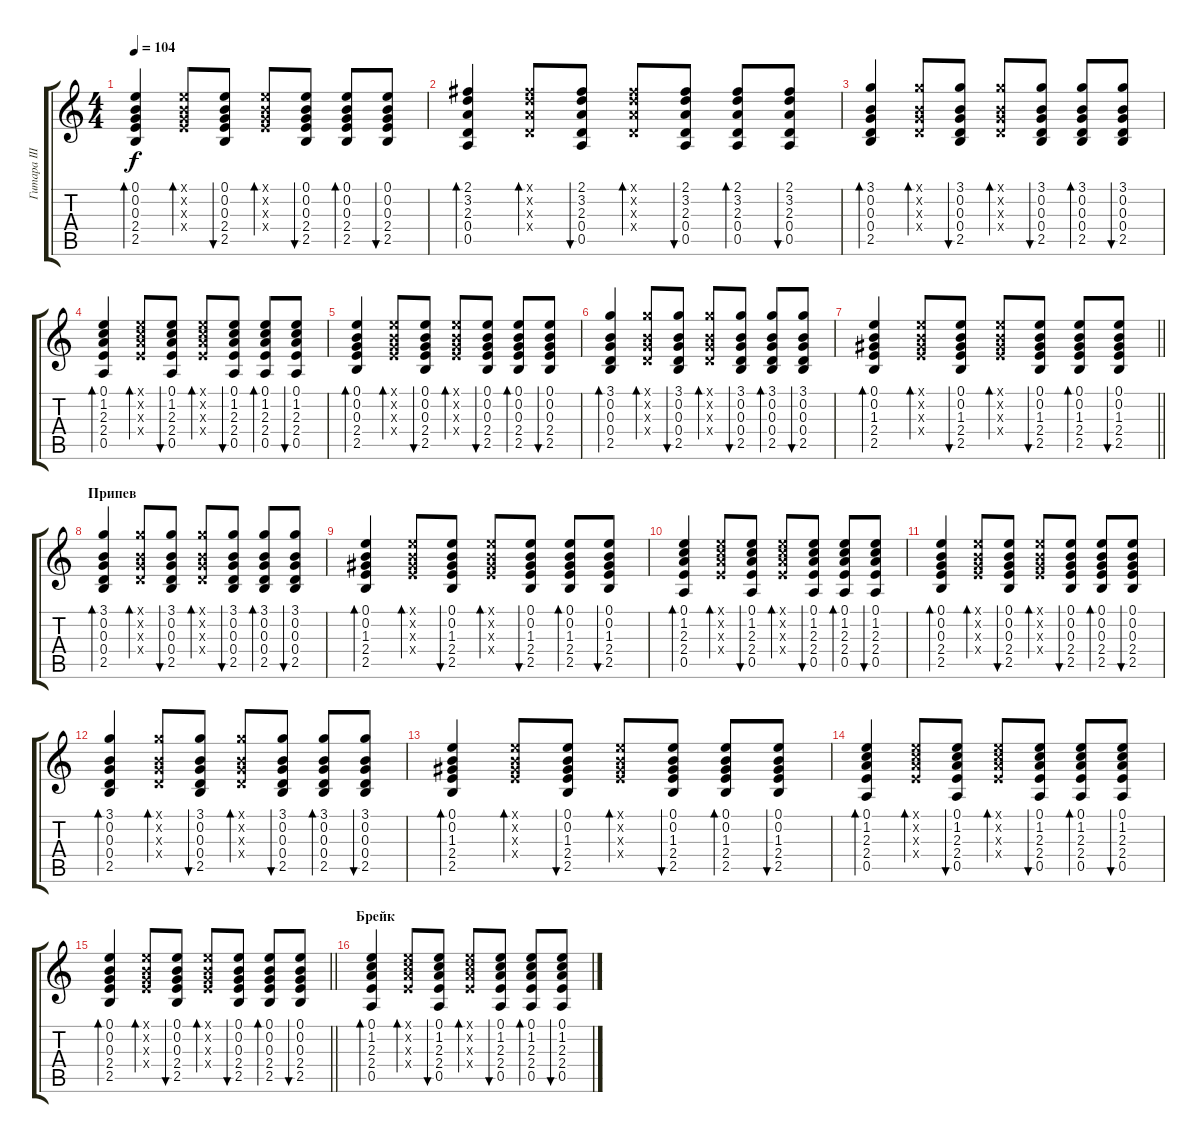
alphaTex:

\track ("Гитара III" "Гитара III") {instrument electricguitarclean}
\staff {score tabs}
\tuning (E4 B3 G3 D3 A2 E2) {hide}
\ts (4 4)
\tempo 104
\clef g2
\ks c
(0.1 0.2 0.3 2.4 2.5).4{bd 60 dy f} (0.1{x} 0.2{x} 0.3{x} 2.4{x}).8{bd 60} (0.1 0.2 0.3 2.4 2.5).8{bu 60} (0.1{x} 0.2{x} 0.3{x} 2.4{x}).8{bd 60} (0.1 0.2 0.3 2.4 2.5).8{bu 60} (0.1 0.2 0.3 2.4 2.5).8{bd 60} (0.1 0.2 0.3 2.4 2.5).8{bu 60} |
(2.1 3.2 2.3 0.4 0.5).4{bd 60} (2.1{x} 3.2{x} 2.3{x} 0.4{x}).8{bd 60} (2.1 3.2 2.3 0.4 0.5).8{bu 60} (2.1{x} 3.2{x} 2.3{x} 0.4{x}).8{bd 60} (2.1 3.2 2.3 0.4 0.5).8{bu 60} (2.1 3.2 2.3 0.4 0.5).8{bd 60} (2.1 3.2 2.3 0.4 0.5).8{bu 60} |
(3.1 0.2 0.3 0.4 2.5).4{bd 60} (3.1{x} 0.2{x} 0.3{x} 0.4{x}).8{bd 60} (3.1 0.2 0.3 0.4 2.5).8{bu 60} (3.1{x} 0.2{x} 0.3{x} 0.4{x}).8{bd 60} (3.1 0.2 0.3 0.4 2.5).8{bu 60} (3.1 0.2 0.3 0.4 2.5).8{bd 60} (3.1 0.2 0.3 0.4 2.5).8{bu 60} |
(0.1 1.2 2.3 2.4 0.5).4{bd 60} (0.1{x} 1.2{x} 2.3{x} 2.4{x}).8{bd 60} (0.1 1.2 2.3 2.4 0.5).8{bu 60} (0.1{x} 1.2{x} 2.3{x} 2.4{x}).8{bd 60} (0.1 1.2 2.3 2.4 0.5).8{bu 60} (0.1 1.2 2.3 2.4 0.5).8{bd 60} (0.1 1.2 2.3 2.4 0.5).8{bu 60} |
(0.1 0.2 0.3 2.4 2.5).4{bd 60} (0.1{x} 0.2{x} 0.3{x} 2.4{x}).8{bd 60} (0.1 0.2 0.3 2.4 2.5).8{bu 60} (0.1{x} 0.2{x} 0.3{x} 2.4{x}).8{bd 60} (0.1 0.2 0.3 2.4 2.5).8{bu 60} (0.1 0.2 0.3 2.4 2.5).8{bd 60} (0.1 0.2 0.3 2.4 2.5).8{bu 60} |
(3.1 0.2 0.3 0.4 2.5).4{bd 60} (3.1{x} 0.2{x} 0.3{x} 0.4{x}).8{bd 60} (3.1 0.2 0.3 0.4 2.5).8{bu 60} (3.1{x} 0.2{x} 0.3{x} 0.4{x}).8{bd 60} (3.1 0.2 0.3 0.4 2.5).8{bu 60} (3.1 0.2 0.3 0.4 2.5).8{bd 60} (3.1 0.2 0.3 0.4 2.5).8{bu 60} |
\barLineRight lightlight
(0.1 0.2 1.3 2.4 2.5).4{bd 60} (0.1{x} 0.2{x} 1.3{x} 2.4{x}).8{bd 60} (0.1 0.2 1.3 2.4 2.5).8{bu 60} (0.1{x} 0.2{x} 1.3{x} 2.4{x}).8{bd 60} (0.1 0.2 1.3 2.4 2.5).8{bu 60} (0.1 0.2 1.3 2.4 2.5).8{bd 60} (0.1 0.2 1.3 2.4 2.5).8{bu 60} |
\section ("" "Припев")
(3.1 0.2 0.3 0.4 2.5).4{bd 60} (3.1{x} 0.2{x} 0.3{x} 0.4{x}).8{bd 60} (3.1 0.2 0.3 0.4 2.5).8{bu 60} (3.1{x} 0.2{x} 0.3{x} 0.4{x}).8{bd 60} (3.1 0.2 0.3 0.4 2.5).8{bu 60} (3.1 0.2 0.3 0.4 2.5).8{bd 60} (3.1 0.2 0.3 0.4 2.5).8{bu 60} |
(0.1 0.2 1.3 2.4 2.5).4{bd 60} (0.1{x} 0.2{x} 1.3{x} 2.4{x}).8{bd 60} (0.1 0.2 1.3 2.4 2.5).8{bu 60} (0.1{x} 0.2{x} 1.3{x} 2.4{x}).8{bd 60} (0.1 0.2 1.3 2.4 2.5).8{bu 60} (0.1 0.2 1.3 2.4 2.5).8{bd 60} (0.1 0.2 1.3 2.4 2.5).8{bu 60} |
(0.1 1.2 2.3 2.4 0.5).4{bd 60} (0.1{x} 1.2{x} 2.3{x} 2.4{x}).8{bd 60} (0.1 1.2 2.3 2.4 0.5).8{bu 60} (0.1{x} 1.2{x} 2.3{x} 2.4{x}).8{bd 60} (0.1 1.2 2.3 2.4 0.5).8{bu 60} (0.1 1.2 2.3 2.4 0.5).8{bd 60} (0.1 1.2 2.3 2.4 0.5).8{bu 60} |
(0.1 0.2 0.3 2.4 2.5).4{bd 60} (0.1{x} 0.2{x} 0.3{x} 2.4{x}).8{bd 60} (0.1 0.2 0.3 2.4 2.5).8{bu 60} (0.1{x} 0.2{x} 0.3{x} 2.4{x}).8{bd 60} (0.1 0.2 0.3 2.4 2.5).8{bu 60} (0.1 0.2 0.3 2.4 2.5).8{bd 60} (0.1 0.2 0.3 2.4 2.5).8{bu 60} |
(3.1 0.2 0.3 0.4 2.5).4{bd 60} (3.1{x} 0.2{x} 0.3{x} 0.4{x}).8{bd 60} (3.1 0.2 0.3 0.4 2.5).8{bu 60} (3.1{x} 0.2{x} 0.3{x} 0.4{x}).8{bd 60} (3.1 0.2 0.3 0.4 2.5).8{bu 60} (3.1 0.2 0.3 0.4 2.5).8{bd 60} (3.1 0.2 0.3 0.4 2.5).8{bu 60} |
(0.1 0.2 1.3 2.4 2.5).4{bd 60} (0.1{x} 0.2{x} 1.3{x} 2.4{x}).8{bd 60} (0.1 0.2 1.3 2.4 2.5).8{bu 60} (0.1{x} 0.2{x} 1.3{x} 2.4{x}).8{bd 60} (0.1 0.2 1.3 2.4 2.5).8{bu 60} (0.1 0.2 1.3 2.4 2.5).8{bd 60} (0.1 0.2 1.3 2.4 2.5).8{bu 60} |
(0.1 1.2 2.3 2.4 0.5).4{bd 60} (0.1{x} 1.2{x} 2.3{x} 2.4{x}).8{bd 60} (0.1 1.2 2.3 2.4 0.5).8{bu 60} (0.1{x} 1.2{x} 2.3{x} 2.4{x}).8{bd 60} (0.1 1.2 2.3 2.4 0.5).8{bu 60} (0.1 1.2 2.3 2.4 0.5).8{bd 60} (0.1 1.2 2.3 2.4 0.5).8{bu 60} |
\barLineRight lightlight
(0.1 0.2 0.3 2.4 2.5).4{bd 60} (0.1{x} 0.2{x} 0.3{x} 2.4{x}).8{bd 60} (0.1 0.2 0.3 2.4 2.5).8{bu 60} (0.1{x} 0.2{x} 0.3{x} 2.4{x}).8{bd 60} (0.1 0.2 0.3 2.4 2.5).8{bu 60} (0.1 0.2 0.3 2.4 2.5).8{bd 60} (0.1 0.2 0.3 2.4 2.5).8{bu 60} |
\section ("" "Брейк")
(0.1 1.2 2.3 2.4 0.5).4{bd 60} (0.1{x} 1.2{x} 2.3{x} 2.4{x}).8{bd 60} (0.1 1.2 2.3 2.4 0.5).8{bu 60} (0.1{x} 1.2{x} 2.3{x} 2.4{x}).8{bd 60} (0.1 1.2 2.3 2.4 0.5).8{bu 60} (0.1 1.2 2.3 2.4 0.5).8{bd 60} (0.1 1.2 2.3 2.4 0.5).8{bu 60}
